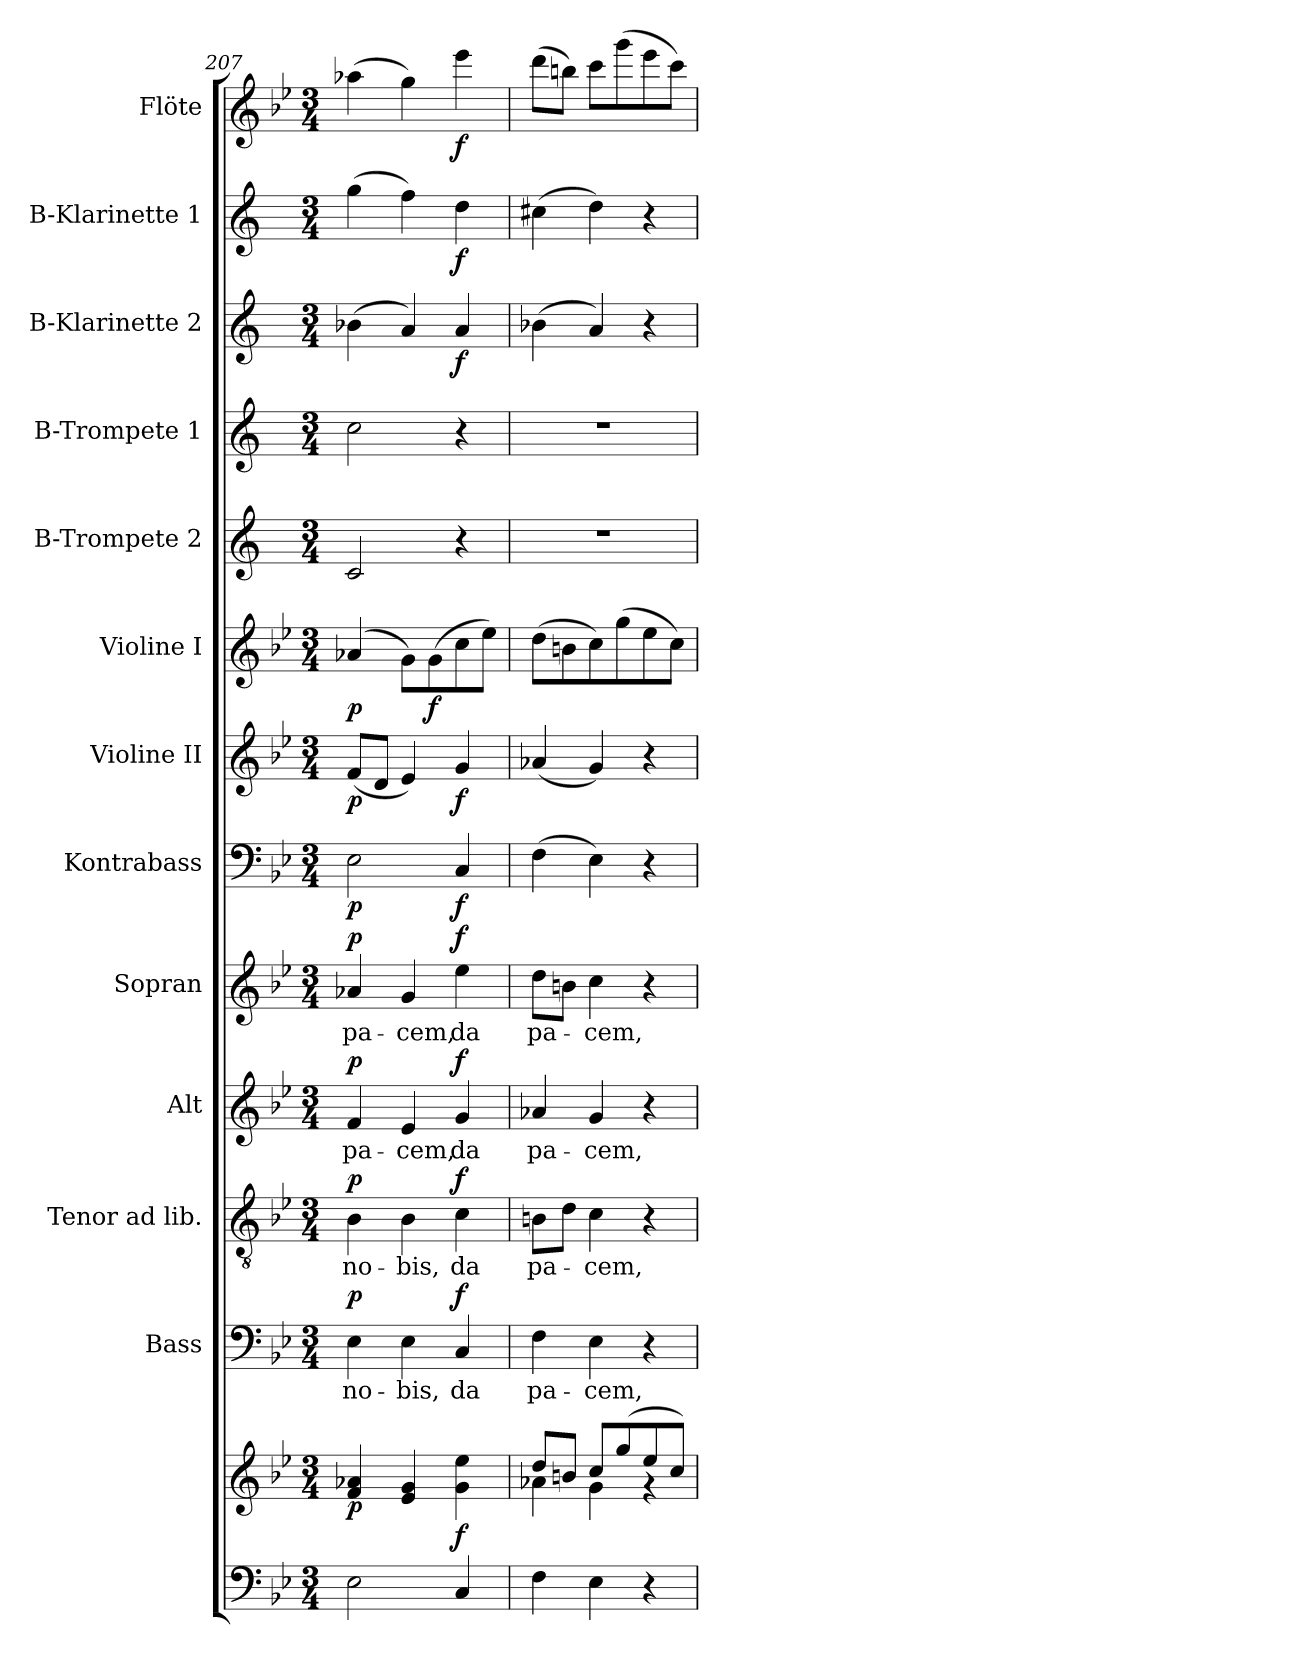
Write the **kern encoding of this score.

**kern	**kern	**dynam	**kern	**text	**dynam	**kern	**text	**dynam	**kern	**text	**dynam	**kern	**text	**dynam	**kern	**dynam	**kern	**dynam	**kern	**dynam	**kern	**kern	**kern	**dynam	**kern	**dynam	**kern	**dynam
*part13	*part13	*part13	*part12	*part12	*part12	*part11	*part11	*part11	*part10	*part10	*part10	*part9	*part9	*part9	*part8	*part8	*part7	*part7	*part6	*part6	*part5	*part4	*part3	*part3	*part2	*part2	*part1	*part1
*staff14	*staff13	*staff13/14	*staff12	*staff12	*staff12	*staff11	*staff11	*staff11	*staff10	*staff10	*staff10	*staff9	*staff9	*staff9	*staff8	*staff8	*staff7	*staff7	*staff6	*staff6	*staff5	*staff4	*staff3	*staff3	*staff2	*staff2	*staff1	*staff1
*	*	*	*I"Bass	*	*	*I"Tenor ad lib.	*	*	*I"Alt	*	*	*I"Sopran	*	*	*I"Kontrabass	*	*I"Violine II	*	*I"Violine I	*	*I"B-Trompete 2	*I"B-Trompete 1	*I"B-Klarinette 2	*	*I"B-Klarinette 1	*	*I"Flöte	*
*	*	*	*I'B.	*	*	*I'T.	*	*	*I'A.	*	*	*I'S.	*	*	*I'Kb.	*	*I'Vl. II	*	*I'Vl. I	*	*I'B Trp. 2	*I'B Trp. 1	*I'B Kl. 2	*	*I'B Kl. 1	*	*I'Fl.	*
*clefF4	*clefG2	*	*clefF4	*	*	*clefGv2	*	*	*clefG2	*	*	*clefG2	*	*	*clefF4	*	*clefG2	*	*clefG2	*	*clefG2	*clefG2	*clefG2	*	*clefG2	*	*clefG2	*
*	*	*	*	*	*	*	*	*	*	*	*	*	*	*	*ITrd7c12	*	*	*	*	*	*ITrd1c2	*ITrd1c2	*ITrd1c2	*	*ITrd1c2	*	*	*
*k[b-e-]	*k[b-e-]	*	*k[b-e-]	*	*	*k[b-e-]	*	*	*k[b-e-]	*	*	*k[b-e-]	*	*	*k[b-e-]	*	*k[b-e-]	*	*k[b-e-]	*	*k[b-e-]	*k[b-e-]	*k[b-e-]	*	*k[b-e-]	*	*k[b-e-]	*
*B-:	*B-:	*	*B-:	*	*	*B-:	*	*	*B-:	*	*	*B-:	*	*	*B-:	*	*B-:	*	*B-:	*	*B-:	*B-:	*B-:	*	*B-:	*	*B-:	*
*M3/4	*M3/4	*	*M3/4	*	*	*M3/4	*	*	*M3/4	*	*	*M3/4	*	*	*M3/4	*	*M3/4	*	*M3/4	*	*M3/4	*M3/4	*M3/4	*	*M3/4	*	*M3/4	*
=207	=207	=207	=207	=207	=207	=207	=207	=207	=207	=207	=207	=207	=207	=207	=207	=207	=207	=207	=207	=207	=207	=207	=207	=207	=207	=207	=207	=207
!	!	!LO:DY:b	!	!LO:LY:b	!LO:DY:a	!	!LO:LY:b	!LO:DY:a	!	!LO:LY:b	!LO:DY:a	!	!LO:LY:b	!LO:DY:a	!	!LO:DY:b	!	!LO:DY:b	!	!LO:DY:b	!	!	!	!	!	!	!	!
2E-\	4f/ 4a-X/	p	4E-\	no-	p	4B-\	no-	p	4f/	pa-	p	4a-X/	pa-	p	2EE-\	p	(<8f/L	p	(4a-X/	p	2B-/	2b-\	(>4a-X\	.	(>4ff\	.	(>4aa-X\	.
.	.	.	.	.	.	.	.	.	.	.	.	.	.	.	.	.	8d/J	.	.	.	.	.	.	.	.	.	.	.
!	!	!	!	!LO:LY:b	!	!	!LO:LY:b	!	!	!LO:LY:b	!	!	!LO:LY:b	!	!	!	!	!	!	!	!	!	!	!	!	!	!	!
.	4e-/ 4g/	.	4E-\	-bis,	.	4B-\	-bis,	.	4e-/	-cem,	.	4g/	-cem,	.	.	.	4e-/)	.	8g\L)	.	.	.	4g/)	.	4ee-\)	.	4gg\)	.
!	!	!	!	!	!	!	!	!	!	!	!	!	!	!	!	!	!	!	!	!LO:DY:b	!	!	!	!	!	!	!	!
.	.	.	.	.	.	.	.	.	.	.	.	.	.	.	.	.	.	.	(>8g\	f	.	.	.	.	.	.	.	.
!	!	!LO:DY:b	!	!LO:LY:b	!LO:DY:a	!	!LO:LY:b	!LO:DY:a	!	!LO:LY:b	!LO:DY:a	!	!LO:LY:b	!LO:DY:a	!	!LO:DY:b	!	!LO:DY:b	!	!	!	!	!	!LO:DY:b	!	!LO:DY:b	!	!LO:DY:b
4C/	4g\ 4ee-\	f	4C/	da	f	4c\	da	f	4g/	da	f	4ee-\	da	f	4CC/	f	4g/	f	8cc\	.	4r	4r	4g/	f	4cc\	f	4eee-\	f
.	.	.	.	.	.	.	.	.	.	.	.	.	.	.	.	.	.	.	8ee-\J)	.	.	.	.	.	.	.	.	.
=208	=208	=208	=208	=208	=208	=208	=208	=208	=208	=208	=208	=208	=208	=208	=208	=208	=208	=208	=208	=208	=208	=208	=208	=208	=208	=208	=208	=208
*	*^	*	*	*	*	*	*	*	*	*	*	*	*	*	*	*	*	*	*	*	*	*	*	*	*	*	*	*
!	!	!	!	!	!LO:LY:b	!	!	!LO:LY:b	!	!	!LO:LY:b	!	!	!LO:LY:b	!	!	!	!	!	!	!	!	!	!	!	!	!	!	!
4F\	8dd/L	4a-X\	.	4F\	pa-	.	8Bn\L	pa-	.	4a-X/	pa-	.	8dd\L	pa-	.	(>4FF\	.	(<4a-X/	.	(>8dd\L	.	2.r	2.r	(>4a-X\	.	(>4bn\	.	(>8ddd\L	.
.	8bn/J	.	.	.	.	.	8d\J	.	.	.	.	.	8bn\J	.	.	.	.	.	.	8bn\	.	.	.	.	.	.	.	8bbn\J)	.
!	!	!	!	!	!LO:LY:b	!	!	!LO:LY:b	!	!	!LO:LY:b	!	!	!LO:LY:b	!	!	!	!	!	!	!	!	!	!	!	!	!	!	!
4E-\	8cc/L	4g\	.	4E-\	-cem,	.	4c\	-cem,	.	4g/	-cem,	.	4cc\	-cem,	.	4EE-\)	.	4g/)	.	8cc\)	.	.	.	4g/)	.	4cc\)	.	8ccc\L	.
.	(>8gg/	.	.	.	.	.	.	.	.	.	.	.	.	.	.	.	.	.	.	(>8gg\	.	.	.	.	.	.	.	(>8ggg\	.
4r	8ee-/	4rg	.	4r	.	.	4r	.	.	4r	.	.	4r	.	.	4r	.	4r	.	8ee-\	.	.	.	4r	.	4r	.	8eee-\	.
.	8cc/J)	.	.	.	.	.	.	.	.	.	.	.	.	.	.	.	.	.	.	8cc\J)	.	.	.	.	.	.	.	8ccc\J)	.
*	*v	*v	*	*	*	*	*	*	*	*	*	*	*	*	*	*	*	*	*	*	*	*	*	*	*	*	*	*	*
=	=	=	=	=	=	=	=	=	=	=	=	=	=	=	=	=	=	=	=	=	=	=	=	=	=	=	=	=
*-	*-	*-	*-	*-	*-	*-	*-	*-	*-	*-	*-	*-	*-	*-	*-	*-	*-	*-	*-	*-	*-	*-	*-	*-	*-	*-	*-	*-
